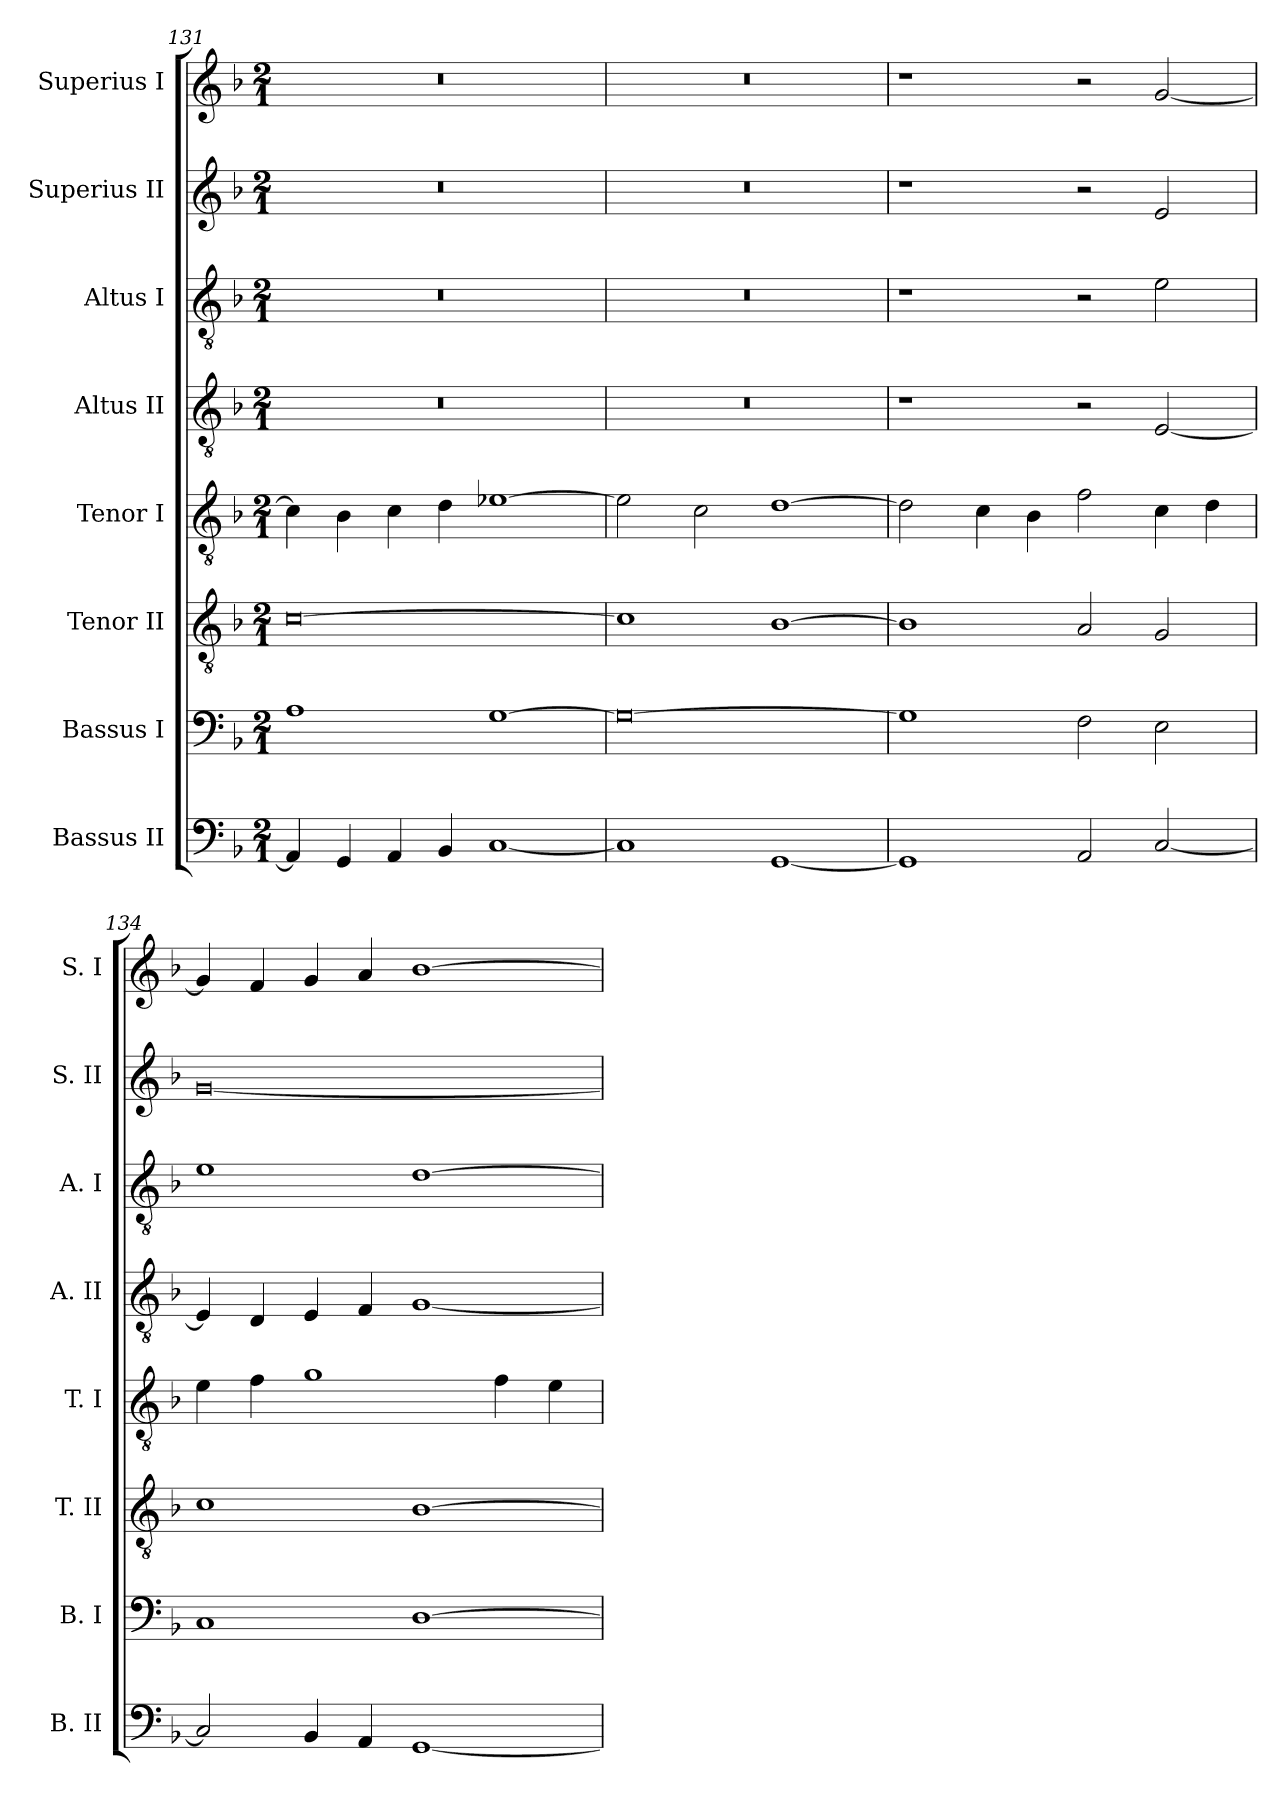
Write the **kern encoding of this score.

**kern	**kern	**kern	**kern	**kern	**kern	**kern	**kern
*part8	*part7	*part6	*part5	*part4	*part3	*part2	*part1
*staff8	*staff7	*staff6	*staff5	*staff4	*staff3	*staff2	*staff1
*I"Bassus II	*I"Bassus I	*I"Tenor II	*I"Tenor I	*I"Altus II	*I"Altus I	*I"Superius II	*I"Superius I
*I'B. II	*I'B. I	*I'T. II	*I'T. I	*I'A. II	*I'A. I	*I'S. II	*I'S. I
*clefF4	*clefF4	*clefGv2	*clefGv2	*clefGv2	*clefGv2	*clefG2	*clefG2
*k[b-]	*k[b-]	*k[b-]	*k[b-]	*k[b-]	*k[b-]	*k[b-]	*k[b-]
*F:	*F:	*F:	*F:	*F:	*F:	*F:	*F:
*M2/1	*M2/1	*M2/1	*M2/1	*M2/1	*M2/1	*M2/1	*M2/1
=131	=131	=131	=131	=131	=131	=131	=131
4AA]	1A	[0c	4c]	0r	0r	0r	0r
4GG	.	.	4B-	.	.	.	.
4AA	.	.	4c	.	.	.	.
4BB-	.	.	4d	.	.	.	.
[1C	[1G	.	[1e-X	.	.	.	.
=132	=132	=132	=132	=132	=132	=132	=132
1C]	0G_	1c]	2e-]	0r	0r	0r	0r
.	.	.	2c	.	.	.	.
[1GG	.	[1B-	[1d	.	.	.	.
=133	=133	=133	=133	=133	=133	=133	=133
1GG]	1G]	1B-]	2d]	1r	1r	1r	1r
.	.	.	4c	.	.	.	.
.	.	.	4B-	.	.	.	.
2AA	2F	2A	2f	2r	2r	2r	2r
[2C	2E	2G	4c	[2E	2e	2e	[2g
.	.	.	4d	.	.	.	.
=134	=134	=134	=134	=134	=134	=134	=134
2C]	1C	1c	4e	4E]	1e	[0g	4g]
.	.	.	4f	4D	.	.	4f
4BB-	.	.	1g	4E	.	.	4g
4AA	.	.	.	4F	.	.	4a
[1GG	[1D	[1B-	.	[1G	[1d	.	[1b-
.	.	.	4f	.	.	.	.
.	.	.	4e	.	.	.	.
=	=	=	=	=	=	=	=
*-	*-	*-	*-	*-	*-	*-	*-
